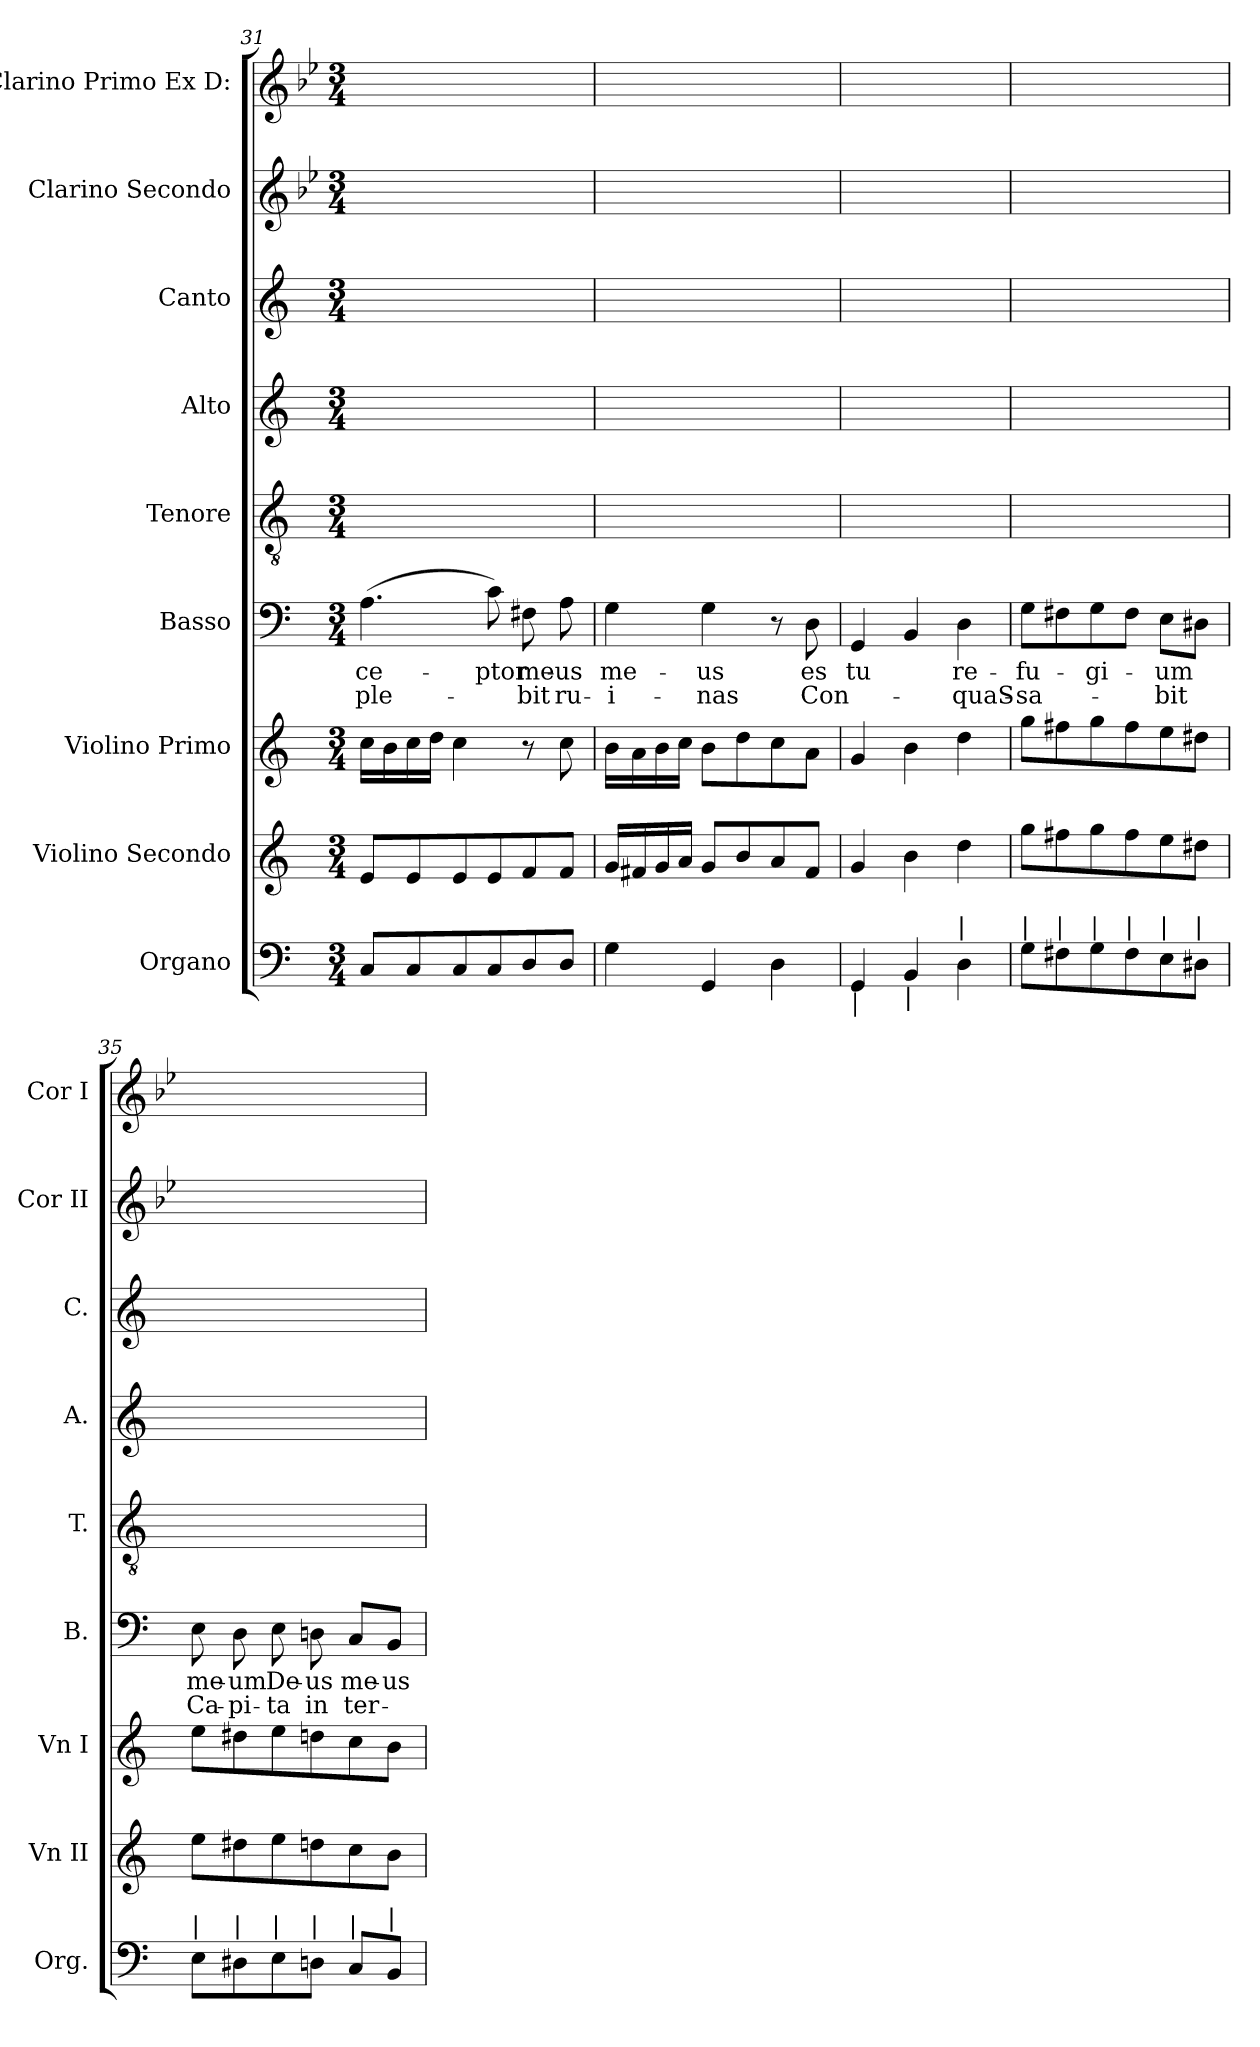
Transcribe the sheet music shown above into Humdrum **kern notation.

**kern	**kern	**kern	**kern	**text	**text	**kern	**kern	**kern	**kern	**kern
*part9	*part8	*part7	*part6	*part6	*part6	*part5	*part4	*part3	*part2	*part1
*staff9	*staff8	*staff7	*staff6	*staff6	*staff6	*staff5	*staff4	*staff3	*staff2	*staff1
*I"Organo	*I"Violino Secondo	*I"Violino Primo	*I"Basso	*	*	*I"Tenore	*I"Alto	*I"Canto	*I"Clarino Secondo	*I"Clarino Primo Ex D:
*I'Org.	*I'Vn II	*I'Vn I	*I'B.	*	*	*I'T.	*I'A.	*I'C.	*I'Cor II	*I'Cor I
*clefF4	*clefG2	*clefG2	*clefF4	*	*	*clefGv2	*clefG2	*clefG2	*clefG2	*clefG2
*	*	*	*	*	*	*	*	*	*ITrd-1c-2	*ITrd-1c-2
*k[]	*k[]	*k[]	*k[]	*	*	*k[]	*k[]	*k[]	*k[]	*k[]
*C:	*C:	*C:	*C:	*	*	*C:	*C:	*C:	*C:	*C:
*M3/4	*M3/4	*M3/4	*M3/4	*	*	*M3/4	*M3/4	*M3/4	*M3/4	*M3/4
=31	=31	=31	=31	=31	=31	=31	=31	=31	=31	=31
8C/L	8e/L	16cc\LL	(4.A\	-ce-	-ple-	2.ryy	2.ryy	2.ryy	2.ryy	2.ryy
.	.	16b\	.	.	.	.	.	.	.	.
8C/	8e/	16cc\	.	.	.	.	.	.	.	.
.	.	16dd\JJ	.	.	.	.	.	.	.	.
8C/	8e/	4cc\	.	.	.	.	.	.	.	.
8C/	8e/	.	8c\)	-ptor	.	.	.	.	.	.
8D/	8f/	8r	8F#X\	me-	-bit	.	.	.	.	.
8D/J	8f/J	8cc\	8A\	-us	ru-	.	.	.	.	.
=32	=32	=32	=32	=32	=32	=32	=32	=32	=32	=32
4G\	16g/LL	16b\LL	4G\	me-	-i-	2.ryy	2.ryy	2.ryy	2.ryy	2.ryy
.	16f#X/	16a\	.	.	.	.	.	.	.	.
.	16g/	16b\	.	.	.	.	.	.	.	.
.	16a/JJ	16cc\JJ	.	.	.	.	.	.	.	.
4GG/	8g/L	8b\L	4G\	-us	-nas	.	.	.	.	.
.	8b/	8dd\	.	.	.	.	.	.	.	.
4D\	8a/	8cc\	8r	.	.	.	.	.	.	.
.	8f#/J	8a\J	8D\	es	Con-	.	.	.	.	.
=33	=33	=33	=33	=33	=33	=33	=33	=33	=33	=33
!LO:TX:b:t=|	!	!	!	!	!	!	!	!	!	!
4GG/	4g/	4g/	4GG/	tu	.	2.ryy	2.ryy	2.ryy	2.ryy	2.ryy
!LO:TX:b:t=|	!	!	!	!	!	!	!	!	!	!
4BB/	4b\	4b\	4BB/	.	.	.	.	.	.	.
!LO:TX:a:t=|	!	!	!	!	!	!	!	!	!	!
4D\	4dd\	4dd\	4D\	re-	-quaS-	.	.	.	.	.
=34	=34	=34	=34	=34	=34	=34	=34	=34	=34	=34
!LO:TX:a:t=|	!	!	!	!	!	!	!	!	!	!
8G\L	8gg\L	8gg\L	8G\L	-fu-	-sa-	2.ryy	2.ryy	2.ryy	2.ryy	2.ryy
!LO:TX:a:t=|	!	!	!	!	!	!	!	!	!	!
8F#X\	8ff#X\	8ff#X\	8F#X\	.	.	.	.	.	.	.
!LO:TX:a:t=|	!	!	!	!	!	!	!	!	!	!
8G\	8gg\	8gg\	8G\	-gi-	.	.	.	.	.	.
!LO:TX:a:t=|	!	!	!	!	!	!	!	!	!	!
8F#\	8ff#\	8ff#\	8F#\J	.	.	.	.	.	.	.
!LO:TX:a:t=|	!	!	!	!	!	!	!	!	!	!
8E\	8ee\	8ee\	8E\L	-um	-bit	.	.	.	.	.
!LO:TX:a:t=|	!	!	!	!	!	!	!	!	!	!
8D#X\J	8dd#X\J	8dd#X\J	8D#X\J	.	.	.	.	.	.	.
=35	=35	=35	=35	=35	=35	=35	=35	=35	=35	=35
!LO:TX:a:t=|	!	!	!	!	!	!	!	!	!	!
8E\L	8ee\L	8ee\L	8E\	me-	Ca-	2.ryy	2.ryy	2.ryy	2.ryy	2.ryy
!LO:TX:a:t=|	!	!	!	!	!	!	!	!	!	!
8D#X\	8dd#X\	8dd#X\	8D\	-um	-pi-	.	.	.	.	.
!LO:TX:a:t=|	!	!	!	!	!	!	!	!	!	!
8E\	8ee\	8ee\	8E\	De-	-ta	.	.	.	.	.
!LO:TX:a:t=|	!	!	!	!	!	!	!	!	!	!
8Dn\J	8ddn\	8ddn\	8Dn\	-us	in	.	.	.	.	.
!LO:TX:a:t=|	!	!	!	!	!	!	!	!	!	!
8C/L	8cc\	8cc\	8C/L	me-	ter-	.	.	.	.	.
!LO:TX:a:t=|	!	!	!	!	!	!	!	!	!	!
8BB/J	8b\J	8b\J	8BB/J	-us	.	.	.	.	.	.
=	=	=	=	=	=	=	=	=	=	=
*-	*-	*-	*-	*-	*-	*-	*-	*-	*-	*-
